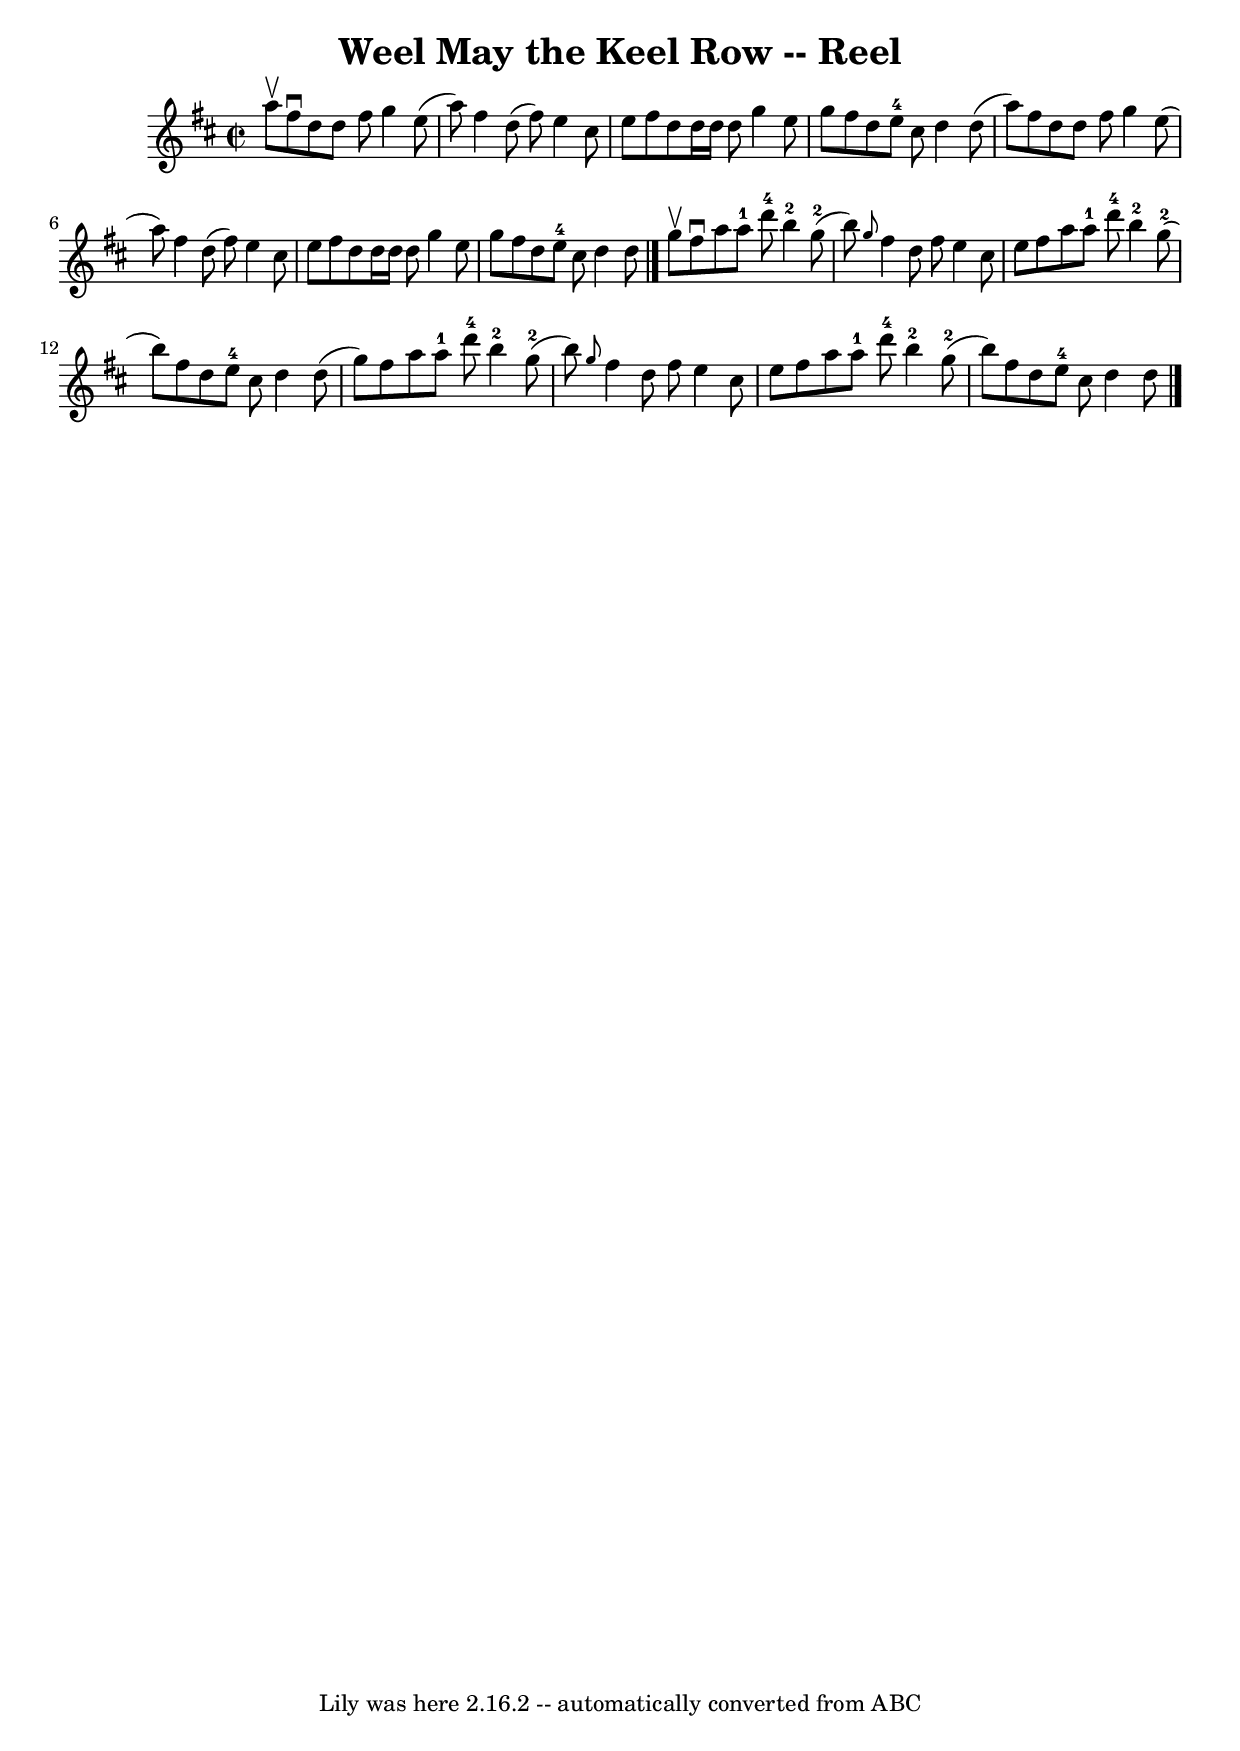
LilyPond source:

\version "2.7.40"
\include "Mammoth.ily"
\header {
	%% book = "Ryan's Mammoth Collection"
	crossRefNumber = "1"
	footnotes = "\\\\356\\\\[Original Version.]"
	origin = "SCOTCH"
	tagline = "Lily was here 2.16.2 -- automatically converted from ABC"
	title = "Weel May the Keel Row -- Reel"
}
voicedefault =  {


\override Staff.TimeSignature #'style = #'C
 \time 2/2 
\key d \major a''8^\upbow |
 fis''8^\downbow d''8    
d''8 fis''8 g''4 e''8 (a''8)   |
 fis''4 d''8 (
fis''8) e''4 cis''8 e''8    |
 fis''8 d''8 d''16    
d''16 d''8 g''4 e''8 g''8    |
 fis''8 d''8 e''8-4 
 cis''8 d''4 d''8 (a''8)   |
 fis''8 d''8 d''8    
fis''8 g''4 e''8 (a''8)   |
 fis''4 d''8 (fis''8)  
 e''4 cis''8 e''8    |
 fis''8 d''8 d''16 d''16 d''8  
 g''4 e''8 g''8    |
 fis''8 d''8 e''8-4 cis''8    
d''4 d''8    \bar "|." g''8^\upbow |
 fis''8^\downbow a''8 
 a''8-1 d'''8-4 b''4-2 g''8-2(b''8)   |
 
\grace { g''8  } fis''4 d''8 fis''8 e''4 cis''8 e''8    
|
 fis''8 a''8 a''8-1 d'''8-4 b''4-2 g''8 
-2(b''8)   |
 fis''8 d''8 e''8-4 cis''8 d''4    
d''8 (g''8)   |
 fis''8 a''8 a''8-1 d'''8-4     
b''4-2 g''8-2(b''8)   |
 \grace { g''8  } fis''4    
d''8 fis''8 e''4 cis''8 e''8    |
 fis''8 a''8 a''8 
-1 d'''8-4 b''4-2 g''8-2(b''8)   |
 fis''8    
d''8 e''8-4 cis''8 d''4 d''8    \bar "|."   
}

\score{
    <<

	\context Staff="default"
	{
	    \voicedefault 
	}

    >>
	\layout {
	}
	\midi {}
}
